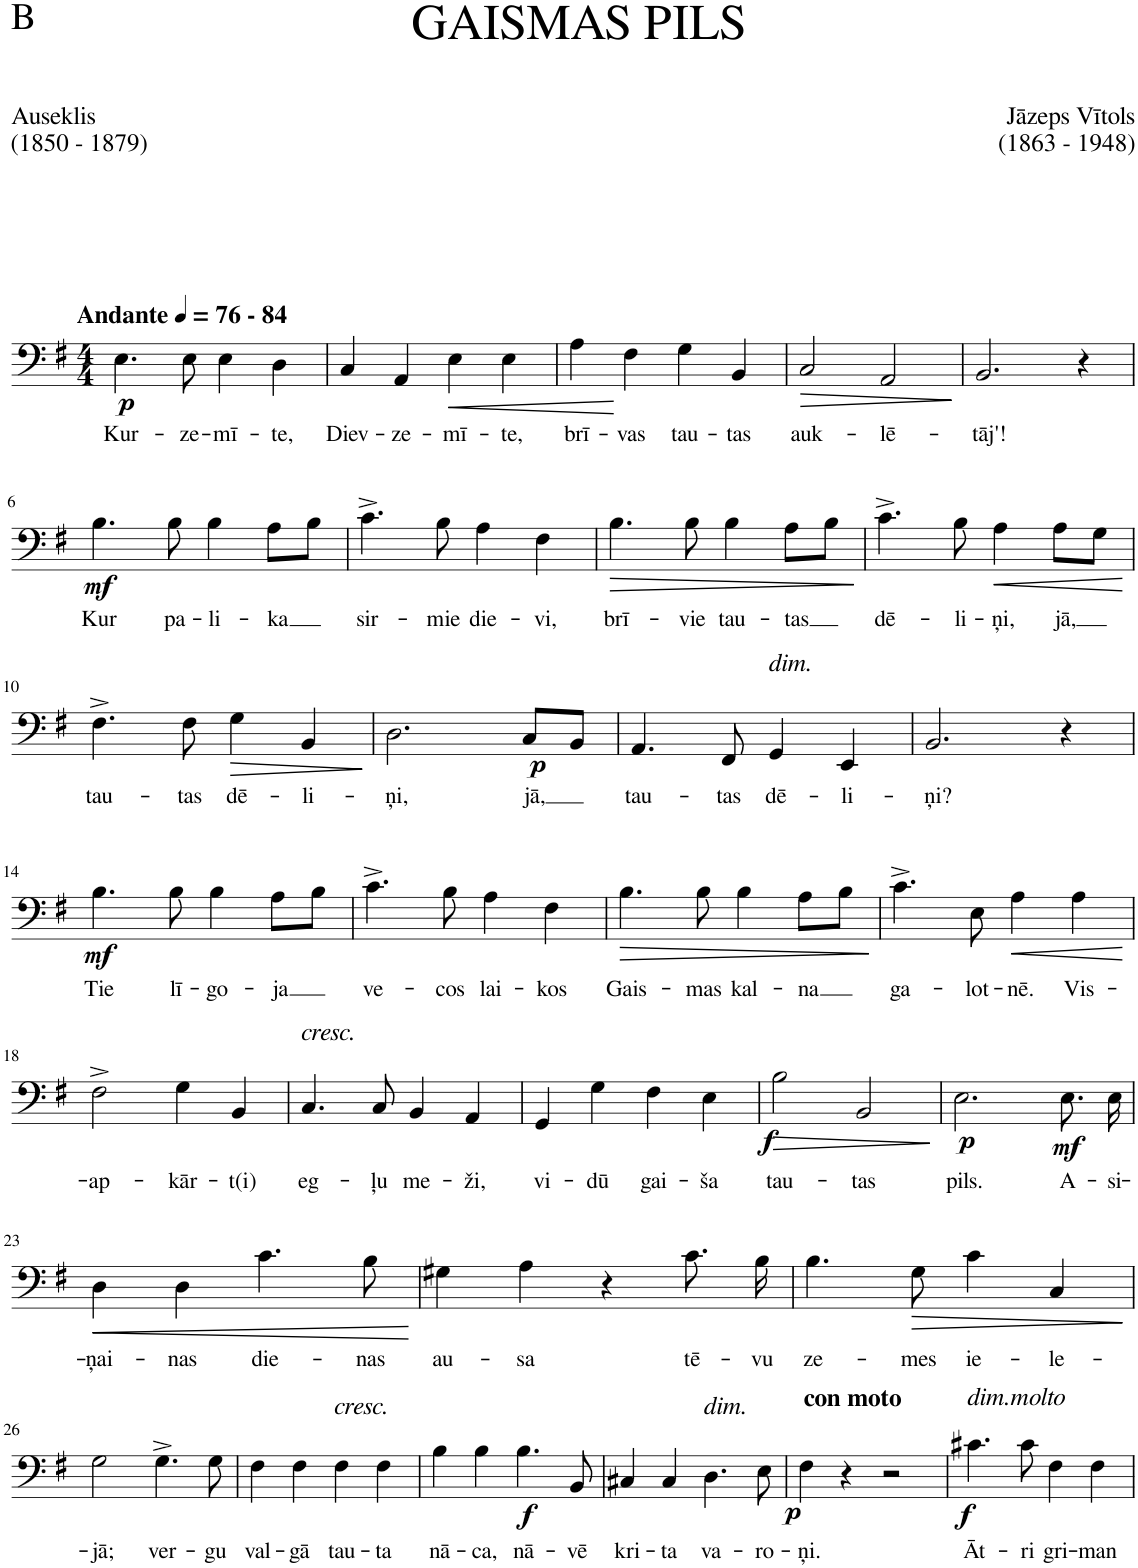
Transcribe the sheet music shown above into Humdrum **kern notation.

**kern	**text	**dynam
*part1	*part1	*part1
*staff1	*staff1	*staff1
*I"Bass	*	*
*I'B.	*	*
*clefF4	*	*
*k[f#]	*	*
*M4/4	*	*
*MM76	*	*
=1	=1	=1
!LO:TX:a:B:t=Andante	!	!
!LO:TX:a:B:t=- 84	!	!
!	!LO:LY:b	!LO:DY:b
4.E\	Kur-	p
!	!LO:LY:b	!
8E\	-ze-	.
!	!LO:LY:b	!
4E\	-mī-	.
!	!LO:LY:b	!
4D\	-te,	.
=2	=2	=2
!	!LO:LY:b	!
4C/	Diev-	.
!	!LO:LY:b	!
4AA/	-ze-	.
!	!LO:LY:b	!LO:HP:b
4E\	-mī-	<
!	!LO:LY:b	!
4E\	-te,	.
=3	=3	=3
!	!LO:LY:b	!
4A\	brī-	.
!	!LO:LY:b	!
4F#\	-vas	[
!	!LO:LY:b	!
4G\	tau-	.
!	!LO:LY:b	!
4BB/	-tas	.
=4	=4	=4
!	!LO:LY:b	!LO:HP:b
2C/	auk-	>
!	!LO:LY:b	!
2AA/	-lē-	.
.	.	]
=5	=5	=5
!	!LO:LY:b	!
2.BB/	-tāj'!	.
4r	.	.
!!LO:LB:g=z
=6	=6	=6
!	!LO:LY:b	!LO:DY:b
4.B\	Kur	mf
!	!LO:LY:b	!
8B\	pa-	.
!	!LO:LY:b	!
4B\	-li-	.
!	!LO:LY:b	!
8A\L	-ka	.
8B\J	.	.
=7	=7	=7
!	!LO:LY:b	!
4.c^\	sir-	.
!	!LO:LY:b	!
8B\	-mie	.
!	!LO:LY:b	!
4A\	die-	.
!	!LO:LY:b	!
4F#\	-vi,	.
=8	=8	=8
!	!LO:LY:b	!LO:HP:b
4.B\	brī-	>
!	!LO:LY:b	!
8B\	-vie	.
!	!LO:LY:b	!
4B\	tau-	.
!	!LO:LY:b	!
8A\L	-tas	.
8B\J	.	.
.	.	]
=9	=9	=9
!	!LO:LY:b	!
4.c^\	dē-	.
!	!LO:LY:b	!
8B\	-li-	.
!	!LO:LY:b	!LO:HP:b
4A\	-ņi,	<
!	!LO:LY:b	!
8A\L	jā,	.
8G\J	.	.
.	.	[
!!LO:LB:g=z
=10	=10	=10
!	!LO:LY:b	!
4.F#^\	tau-	.
!	!LO:LY:b	!
8F#\	-tas	.
!	!LO:LY:b	!LO:HP:b
4G\	dē-	>
!	!LO:LY:b	!
4BB/	-li-	.
.	.	]
=11	=11	=11
!	!LO:LY:b	!
2.D\	-ņi,	.
!	!LO:LY:b	!LO:DY:b
8C/L	jā,	p
8BB/J	.	.
=12	=12	=12
!	!LO:LY:b	!
4.AA/	tau-	.
!	!LO:LY:b	!
8FF#/	-tas	.
!LO:TX:a:i:t=dim.	!	!
!	!LO:LY:b	!
4GG/	dē-	.
!	!LO:LY:b	!
4EE/	-li-	.
=13	=13	=13
!	!LO:LY:b	!
2.BB/	-ņi?	.
4r	.	.
!!LO:LB:g=z
=14	=14	=14
!	!LO:LY:b	!LO:DY:b
4.B\	Tie	mf
!	!LO:LY:b	!
8B\	lī-	.
!	!LO:LY:b	!
4B\	-go-	.
!	!LO:LY:b	!
8A\L	-ja	.
8B\J	.	.
=15	=15	=15
!	!LO:LY:b	!
4.c^\	ve-	.
!	!LO:LY:b	!
8B\	-cos	.
!	!LO:LY:b	!
4A\	lai-	.
!	!LO:LY:b	!
4F#\	-kos	.
=16	=16	=16
!	!LO:LY:b	!LO:HP:b
4.B\	Gais-	>
!	!LO:LY:b	!
8B\	-mas	.
!	!LO:LY:b	!
4B\	kal-	.
!	!LO:LY:b	!
8A\L	-na	.
8B\J	.	.
.	.	]
=17	=17	=17
!	!LO:LY:b	!
4.c^\	ga-	.
!	!LO:LY:b	!
8E\	-lot-	.
!	!LO:LY:b	!LO:HP:b
4A\	-nē.	<
!	!LO:LY:b	!
4A\	Vis-	.
.	.	[
!!LO:LB:g=z
=18	=18	=18
!	!LO:LY:b	!
2F#^\	-ap-	.
!	!LO:LY:b	!
4G\	-kār-	.
!	!LO:LY:b	!
4BB/	-t(i)	.
=19	=19	=19
!LO:TX:a:i:t=cresc.	!	!
!	!LO:LY:b	!
4.C/	eg-	.
!	!LO:LY:b	!
8C/	-ļu	.
!	!LO:LY:b	!
4BB/	me-	.
!	!LO:LY:b	!
4AA/	-ži,	.
=20	=20	=20
!	!LO:LY:b	!
4GG/	vi-	.
!	!LO:LY:b	!
4G\	-dū	.
!	!LO:LY:b	!
4F#\	gai-	.
!	!LO:LY:b	!LO:DY:b
4E\	-ša	f
=21	=21	=21
!	!LO:LY:b	!LO:HP:b
2B\	tau-	>
!	!LO:LY:b	!
2BB/	-tas	.
.	.	]
=22	=22	=22
!	!LO:LY:b	!LO:DY:b
2.E\	pils.	p
!	!LO:LY:b	!LO:DY:b
8.E\	A-	mf
!	!LO:LY:b	!
16E\	-si-	.
!!LO:LB:g=z
=23	=23	=23
!	!LO:LY:b	!LO:HP:b
4D\	-ņai-	<
!	!LO:LY:b	!
4D\	-nas	.
!	!LO:LY:b	!
4.c\	die-	.
!	!LO:LY:b	!
8B\	-nas	.
.	.	[
=24	=24	=24
!	!LO:LY:b	!
4G#X\	au-	.
!	!LO:LY:b	!
4A\	-sa	.
4r	.	.
!	!LO:LY:b	!
8.c\	tē-	.
!	!LO:LY:b	!
16B\	-vu	.
=25	=25	=25
!	!LO:LY:b	!
4.B\	ze-	.
!	!LO:LY:b	!LO:HP:b
8G\	-mes	>
!	!LO:LY:b	!
4c\	ie-	.
!	!LO:LY:b	!
4C/	-le-	.
.	.	]
!!LO:LB:g=z
=26	=26	=26
!	!LO:LY:b	!
2G\	-jā;	.
!	!LO:LY:b	!
4.G^\	ver-	.
!	!LO:LY:b	!
8G\	-gu	.
=27	=27	=27
!	!LO:LY:b	!
4F#\	val-	.
!	!LO:LY:b	!
4F#\	-gā	.
!LO:TX:a:i:t=cresc.	!	!
!	!LO:LY:b	!
4F#\	tau-	.
!	!LO:LY:b	!
4F#\	-ta	.
=28	=28	=28
!	!LO:LY:b	!
4B\	nā-	.
!	!LO:LY:b	!
4B\	-ca,	.
!	!LO:LY:b	!LO:DY:b
4.B\	nā-	f
!	!LO:LY:b	!
8BB/	-vē	.
=29	=29	=29
!	!LO:LY:b	!
4C#X/	kri-	.
!	!LO:LY:b	!
4C#/	-ta	.
!LO:TX:a:i:t=dim.	!	!
!	!LO:LY:b	!
4.D\	va-	.
!	!LO:LY:b	!
8E\	-ro-	.
=30	=30	=30
!LO:TX:a:B:t=con moto	!	!
!	!LO:LY:b	!LO:DY:b
4F#\	-ņi.	p
4r	.	.
2r	.	.
=31	=31	=31
!LO:TX:a:i:t=dim.molto	!	!
!	!LO:LY:b	!LO:DY:b
4.c#X\	Āt-	f
!	!LO:LY:b	!
8c#\	-ri	.
!	!LO:LY:b	!
4F#\	gri-	.
!	!LO:LY:b	!
4F#\	-man	.
=	=	=
*-	*-	*-
